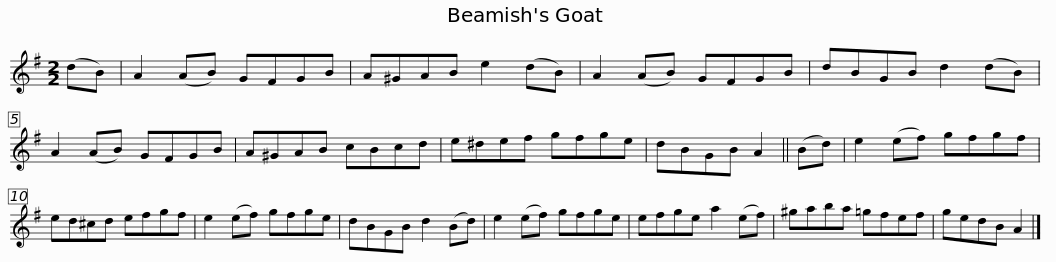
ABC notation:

X:1
L:1/8
M:2/2
I:linebreak $
K:G
V:1 treble
V:1
 (dB) | A2 (AB) GFGB | A^GAB e2 (dB) | A2 (AB) GFGB | dBGB d2 (dB) | %5
 A2 (AB) GFGB |$ A^GAB cBcd | e^def gfge | dBGB A2 || (Bd) | %10
 e2 (ef) gfgf | ed^cd efgf |$ e2 (ef) gfge | dBGB d2 (Bd) | e2 (ef) gfge | %15
 efge a2 (ef) | ^gaba =gfef | gedB A2 |] %18
